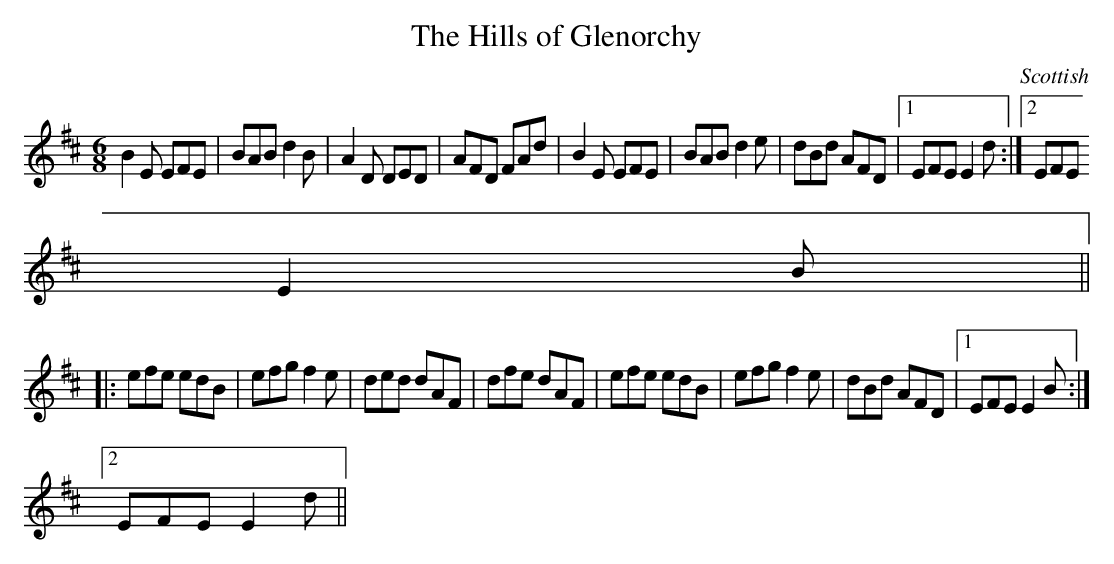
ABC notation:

X:1
T:Hills of Glenorchy, The
O:Scottish
M:6/8
K:Edor
B2E EFE|BAB d2B|A2D DED|AFD FAd|B2E EFE|BAB d2e|dBd AFD|1 EFE E2d:|2 EFE
E2B||
|:efe edB|efg f2e|ded dAF|dfe dAF|efe edB|efg f2e|dBd AFD|1 EFE E2B:|2
EFE E2d||
